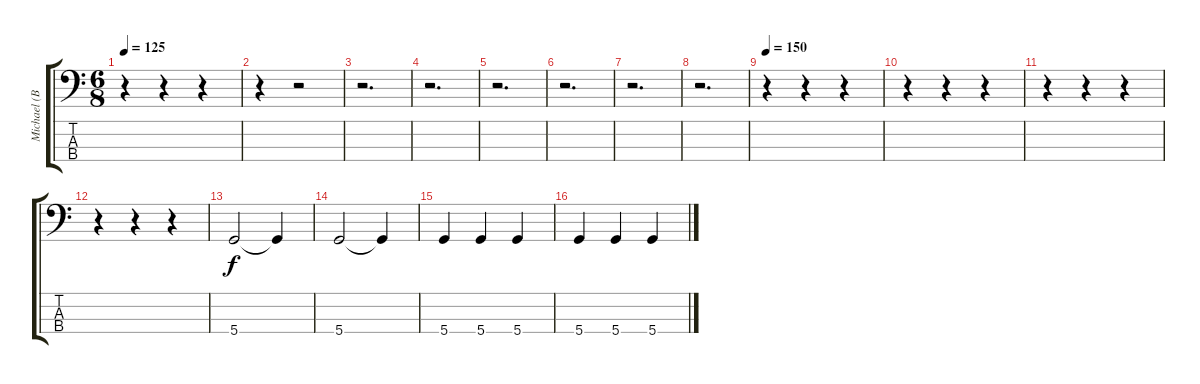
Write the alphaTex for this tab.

\track ("Michael (Bass)" "Michael (B") {instrument electricbasspick}
\staff {score tabs}
\tuning (G2 D2 A1 D1) {hide}
\ts (6 8)
\tempo 125
\clef f4
\ks c
r.4{dy f} r.4 r.4 |
r.4 r.2 |
r.2{d} |
r.2{d} |
r.2{d} |
r.2{d} |
r.2{d} |
r.2{d} |
\tempo 150
r.4 r.4 r.4 |
r.4 r.4 r.4 |
r.4 r.4 r.4 |
r.4 r.4 r.4 |
5.4.2 5.4{t}.4 |
5.4.2 5.4{t}.4 |
5.4.4 5.4.4 5.4.4 |
5.4.4 5.4.4 5.4.4
